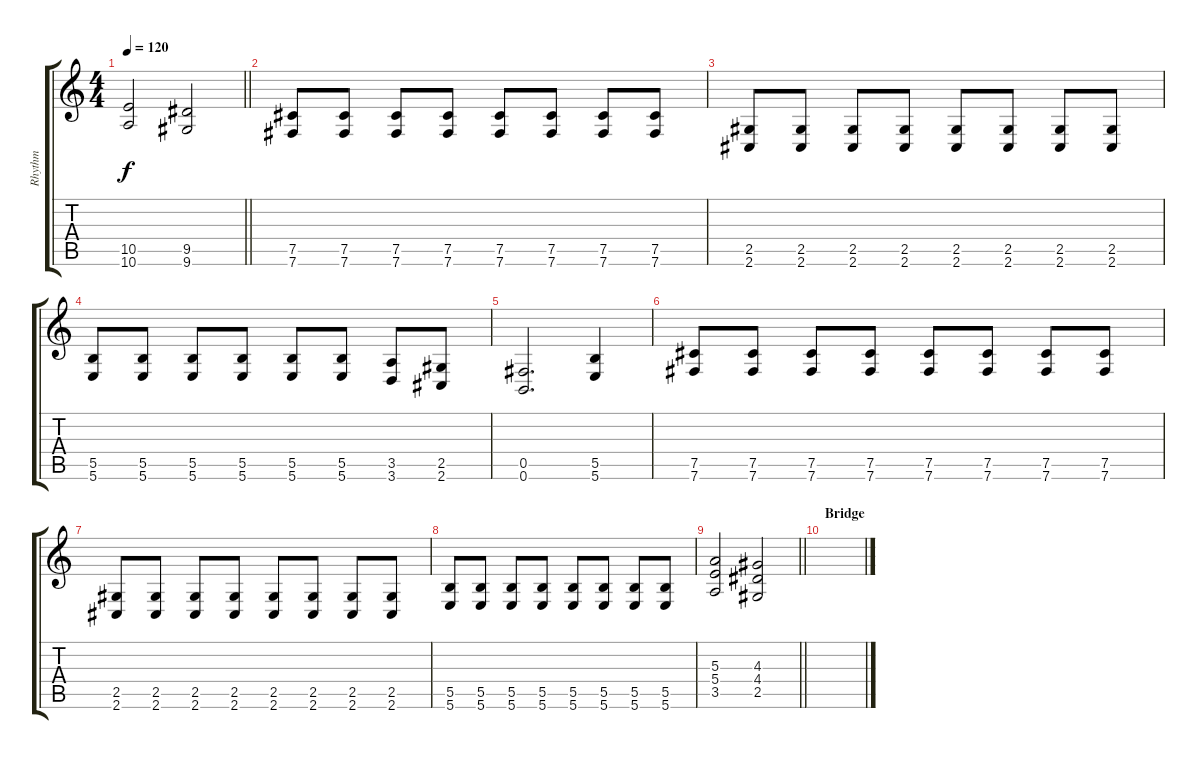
\track ("Rhythm" "Rhythm") {instrument distortionguitar}
\staff {score tabs}
\tuning (Db4 Ab3 E3 B2 Gb2 B1) {hide}
\ts (4 4)
\tempo 120
\clef g2
\barLineRight lightlight
\ks c
(10.5 10.6).2{dy f} (9.5 9.6).2 |
(7.5 7.6).8 (7.5 7.6).8 (7.5 7.6).8 (7.5 7.6).8 (7.5 7.6).8 (7.5 7.6).8 (7.5 7.6).8 (7.5 7.6).8 |
(2.5 2.6).8 (2.5 2.6).8 (2.5 2.6).8 (2.5 2.6).8 (2.5 2.6).8 (2.5 2.6).8 (2.5 2.6).8 (2.5 2.6).8 |
(5.5 5.6).8 (5.5 5.6).8 (5.5 5.6).8 (5.5 5.6).8 (5.5 5.6).8 (5.5 5.6).8 (3.5 3.6).8 (2.5 2.6).8 |
(0.5 0.6).2{d} (5.5 5.6).4 |
(7.5 7.6).8 (7.5 7.6).8 (7.5 7.6).8 (7.5 7.6).8 (7.5 7.6).8 (7.5 7.6).8 (7.5 7.6).8 (7.5 7.6).8 |
(2.5 2.6).8 (2.5 2.6).8 (2.5 2.6).8 (2.5 2.6).8 (2.5 2.6).8 (2.5 2.6).8 (2.5 2.6).8 (2.5 2.6).8 |
(5.5 5.6).8 (5.5 5.6).8 (5.5 5.6).8 (5.5 5.6).8 (5.5 5.6).8 (5.5 5.6).8 (5.5 5.6).8 (5.5 5.6).8 |
\barLineRight lightlight
(5.3 5.4 3.5).2 (4.3 4.4 2.5).2 |
\section ("" "Bridge")
